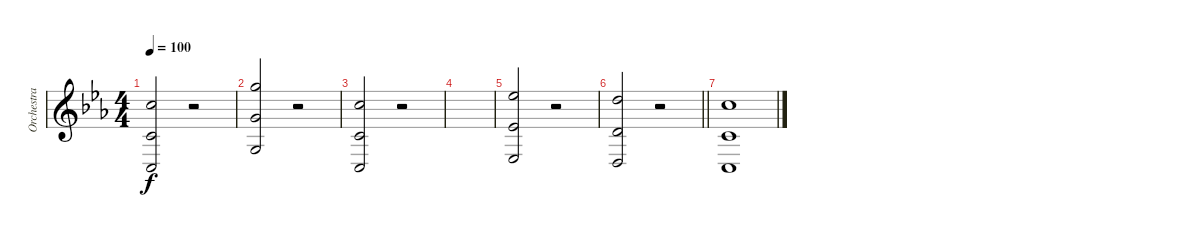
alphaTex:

\track ("Orchestra hit" "Orchestra ") {instrument orchestrahit}
\staff {score}
\tuning (D4 A3 F3 C3 G2 C2) {hide}
\ts (4 4)
\tempo 100
\clef g2
\ks eb
(10.1 3.2 0.4).2{dy f} r.2 |
(5.1 22.2 2.3).2 r.2 |
(10.1 3.2 0.4).2 r.2 |
|
(1.1 18.2 3.4).2 r.2 |
\barLineRight lightlight
(0.1 17.2 2.4).2 r.2 |
(10.1 3.2 0.4).1
